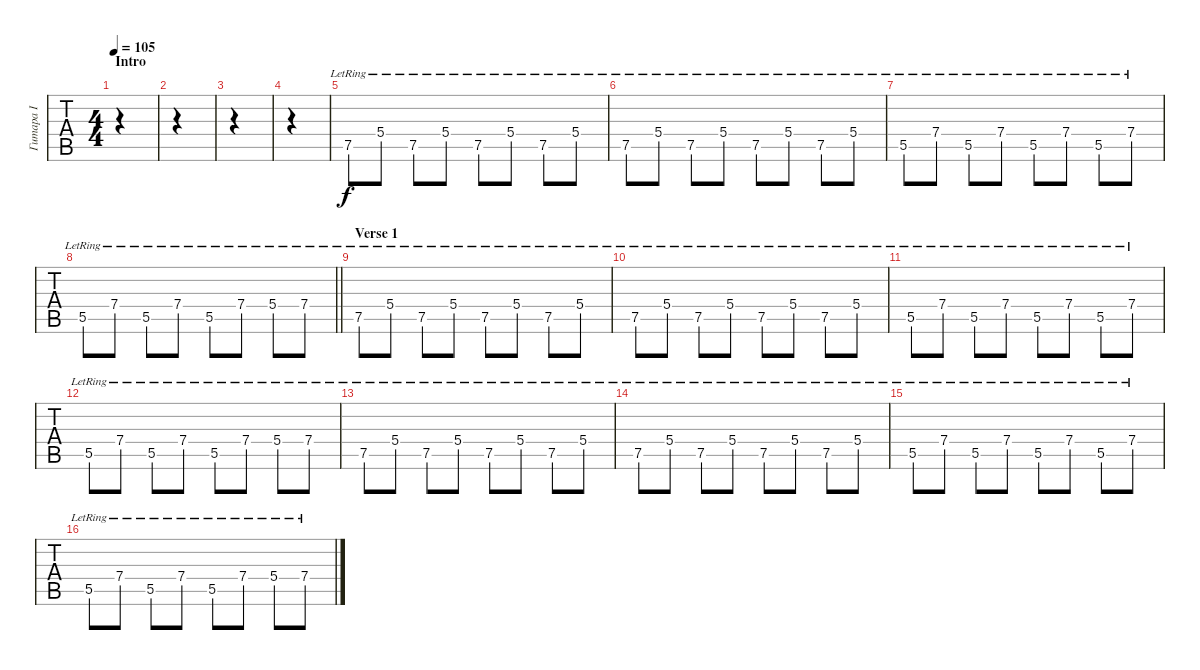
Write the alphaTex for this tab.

\track ("Гитара I" "Гитара I") {instrument electricguitarjazz}
\staff {tabs}
\tuning (E4 B3 G3 D3 A2 D2) {hide}
\ts (4 4)
\section ("" "Intro")
\tempo 105
\clef g2
\ks c
|
|
|
|
7.5{lr}.8 5.4{lr}.8 7.5{lr}.8 5.4{lr}.8 7.5{lr}.8 5.4{lr}.8 7.5{lr}.8 5.4{lr}.8 |
7.5{lr}.8 5.4{lr}.8 7.5{lr}.8 5.4{lr}.8 7.5{lr}.8 5.4{lr}.8 7.5{lr}.8 5.4{lr}.8 |
5.5{lr}.8 7.4{lr}.8 5.5{lr}.8 7.4{lr}.8 5.5{lr}.8 7.4{lr}.8 5.5{lr}.8 7.4{lr}.8 |
\barLineRight lightlight
5.5{lr}.8 7.4{lr}.8 5.5{lr}.8 7.4{lr}.8 5.5{lr}.8 7.4{lr}.8 5.4{lr}.8 7.4{lr}.8 |
\section ("" "Verse 1")
7.5{lr}.8 5.4{lr}.8 7.5{lr}.8 5.4{lr}.8 7.5{lr}.8 5.4{lr}.8 7.5{lr}.8 5.4{lr}.8 |
7.5{lr}.8 5.4{lr}.8 7.5{lr}.8 5.4{lr}.8 7.5{lr}.8 5.4{lr}.8 7.5{lr}.8 5.4{lr}.8 |
5.5{lr}.8 7.4{lr}.8 5.5{lr}.8 7.4{lr}.8 5.5{lr}.8 7.4{lr}.8 5.5{lr}.8 7.4{lr}.8 |
5.5{lr}.8 7.4{lr}.8 5.5{lr}.8 7.4{lr}.8 5.5{lr}.8 7.4{lr}.8 5.4{lr}.8 7.4{lr}.8 |
7.5{lr}.8 5.4{lr}.8 7.5{lr}.8 5.4{lr}.8 7.5{lr}.8 5.4{lr}.8 7.5{lr}.8 5.4{lr}.8 |
7.5{lr}.8 5.4{lr}.8 7.5{lr}.8 5.4{lr}.8 7.5{lr}.8 5.4{lr}.8 7.5{lr}.8 5.4{lr}.8 |
5.5{lr}.8 7.4{lr}.8 5.5{lr}.8 7.4{lr}.8 5.5{lr}.8 7.4{lr}.8 5.5{lr}.8 7.4{lr}.8 |
5.5{lr}.8 7.4{lr}.8 5.5{lr}.8 7.4{lr}.8 5.5{lr}.8 7.4{lr}.8 5.4{lr}.8 7.4{lr}.8
